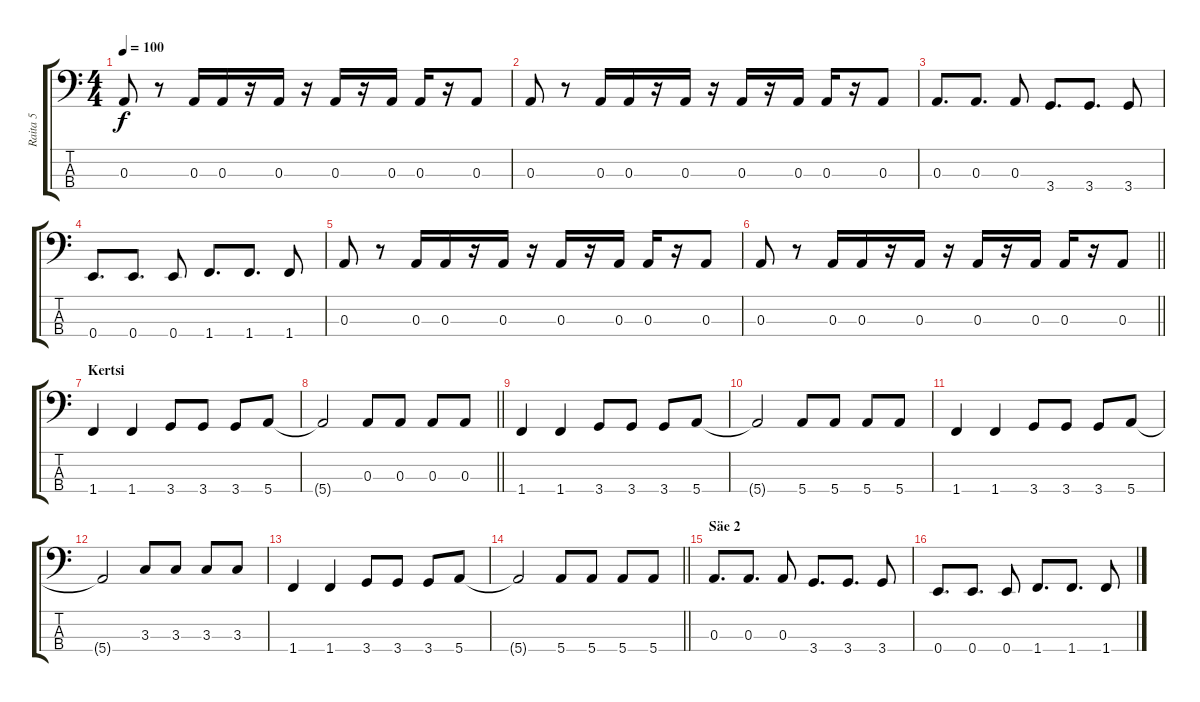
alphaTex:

\track ("Raita 5" "Raita 5") {instrument electricbasspick}
\staff {score tabs}
\tuning (G2 D2 A1 E1) {hide}
\ts (4 4)
\tempo 100
\clef f4
\ks c
0.3.8{dy f} r.8 0.3.16 0.3.16 r.16 0.3.16 r.16 0.3.16 r.16 0.3.16 0.3.16 r.16 0.3.8 |
0.3.8 r.8 0.3.16 0.3.16 r.16 0.3.16 r.16 0.3.16 r.16 0.3.16 0.3.16 r.16 0.3.8 |
0.3.8{d} 0.3.8{d} 0.3.8 3.4.8{d} 3.4.8{d} 3.4.8 |
0.4.8{d} 0.4.8{d} 0.4.8 1.4.8{d} 1.4.8{d} 1.4.8 |
0.3.8 r.8 0.3.16 0.3.16 r.16 0.3.16 r.16 0.3.16 r.16 0.3.16 0.3.16 r.16 0.3.8 |
\barLineRight lightlight
0.3.8 r.8 0.3.16 0.3.16 r.16 0.3.16 r.16 0.3.16 r.16 0.3.16 0.3.16 r.16 0.3.8 |
\section ("" "Kertsi")
1.4.4 1.4.4 3.4.8 3.4.8 3.4.8 5.4.8 |
\barLineRight lightlight
5.4{t}.2 0.3.8 0.3.8 0.3.8 0.3.8 |
1.4.4 1.4.4 3.4.8 3.4.8 3.4.8 5.4.8 |
5.4{t}.2 5.4.8 5.4.8 5.4.8 5.4.8 |
1.4.4 1.4.4 3.4.8 3.4.8 3.4.8 5.4.8 |
5.4{t}.2 3.3.8 3.3.8 3.3.8 3.3.8 |
1.4.4 1.4.4 3.4.8 3.4.8 3.4.8 5.4.8 |
\barLineRight lightlight
5.4{t}.2 5.4.8 5.4.8 5.4.8 5.4.8 |
\section ("" "Säe 2")
0.3.8{d} 0.3.8{d} 0.3.8 3.4.8{d} 3.4.8{d} 3.4.8 |
0.4.8{d} 0.4.8{d} 0.4.8 1.4.8{d} 1.4.8{d} 1.4.8
